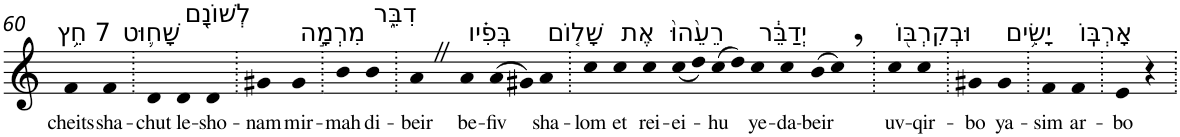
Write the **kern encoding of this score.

**kern	**text
*part1	*part1
*staff1	*staff1
*I"Piano	*
*I'Pno	*
!!LO:PB:g=z
*clefG2	*
*k[]	*
=60	=60
!LO:TX:a:t=7 חֵ֥ץ	!
!	!LO:LY:b
4f	cheits
!LO:TX:a:t=שָׁח֛וּט	!
!	!LO:LY:b
4f	sha-
=61.	=61.
!	!LO:LY:b
4d	-chut
!LO:TX:a:t=לְשׁוֹנָ֖ם	!
!	!LO:LY:b
4d	le-
!	!LO:LY:b
4d	-sho-
=62.	=62.
!	!LO:LY:b
4g#X	-nam
!LO:TX:a:t=מִרְמָ֣ה	!
!	!LO:LY:b
4g#	mir-
=63.	=63.
!	!LO:LY:b
4b	-mah
!LO:TX:a:t=דִבֵּ֑ר	!
!	!LO:LY:b
4b	di-
=64.	=64.
!	!LO:LY:b
4aZ	-beir
!LO:TX:a:t=בְּפִ֗יו	!
!	!LO:LY:b
4a	be-
!	!LO:LY:b
(>8a	-fiv
8g#X)	.
!LO:TX:a:t=שָׁל֤וֹם	!
!	!LO:LY:b
4a	sha-
=65.	=65.
!	!LO:LY:b
4cc	-lom
!LO:TX:a:t=אֶת	!
!	!LO:LY:b
4cc	et
!LO:TX:a:t=רֵעֵ֙הוּ֙	!
!	!LO:LY:b
4cc	rei-
!	!LO:LY:b
(<8cc	-ei-
8dd)	.
!	!LO:LY:b
(>8cc	-hu
8dd)	.
!LO:TX:a:t=יְדַבֵּ֔ר	!
!	!LO:LY:b
4cc	ye-
!	!LO:LY:b
4cc	-da-
!	!LO:LY:b
(>8b	-beir
8cc,)	.
=66.	=66.
!LO:TX:a:t=וּבְקִרְבּ֖וֹ	!
!	!LO:LY:b
4cc	uv-
!	!LO:LY:b
4cc	-qir-
=67.	=67.
!	!LO:LY:b
4g#X	-bo
!LO:TX:a:t=יָשִׂ֥ים	!
!	!LO:LY:b
4g#	ya-
=68.	=68.
!	!LO:LY:b
4f	-sim
!LO:TX:a:t=אָרְבּֽוֹ	!
!	!LO:LY:b
4f	ar-
=69.	=69.
!	!LO:LY:b
4e	-bo
4r	.
=.	=.
*-	*-
